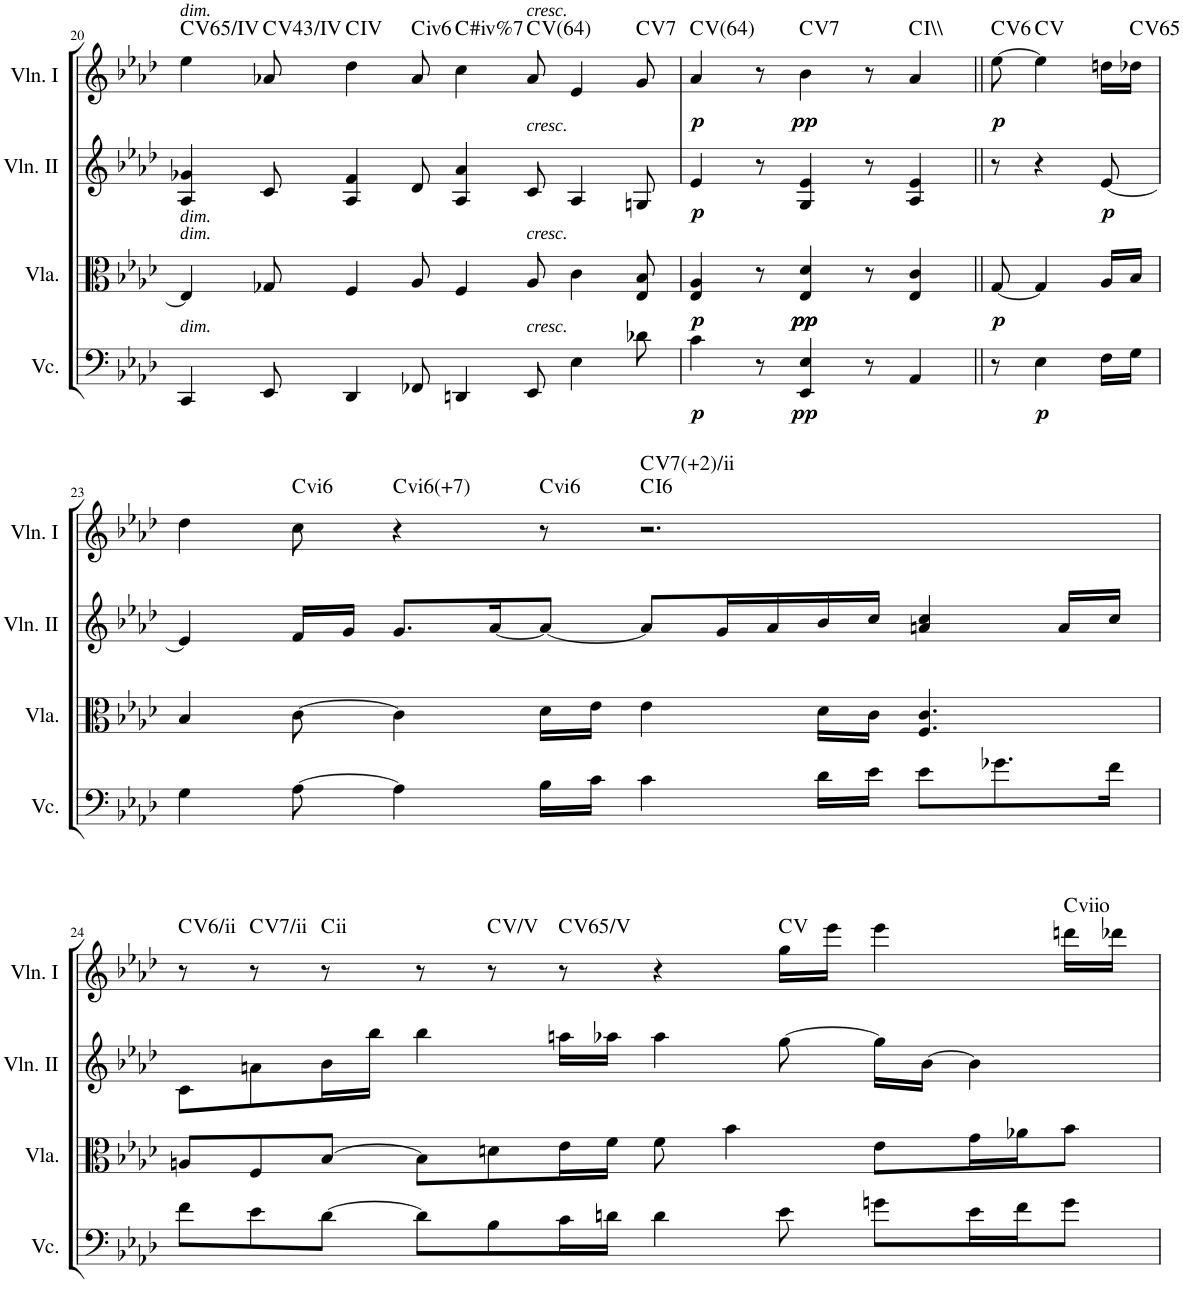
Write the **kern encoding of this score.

**kern	**dynam	**kern	**dynam	**kern	**dynam	**kern	**dynam	**harte
*part4	*part4	*part3	*part3	*part2	*part2	*part1	*part1	*part1
*staff4	*staff4	*staff3	*staff3	*staff2	*staff2	*staff1	*staff1	*
*I"Violoncello	*	*I"Viola	*	*I"Violin II	*	*I"Violin I	*	*
*I'Vc.	*	*I'Vla.	*	*I'Vln. II	*	*I'Vln. I	*	*
!!LO:PB:g=z
*clefF4	*	*clefC3	*	*clefG2	*	*clefG2	*	*
*k[b-e-a-d-]	*	*k[b-e-a-d-]	*	*k[b-e-a-d-]	*	*k[b-e-a-d-]	*	*
*A-:	*	*A-:	*	*A-:	*	*A-:	*	*
*M12/8	*	*M12/8	*	*M12/8	*	*M12/8	*	*
=20	=20	=20	=20	=20	=20	=20	=20	=20
!	!	!	!	!	!	!LO:TX:a:i:t=dim.	!	!
!	!	!LO:TX:a:i:t=dim.	!	!	!	!	!	!
!	!	!LO:TX:a:i:t=dim.	!	!	!	!	!	!
!LO:TX:a:i:t=dim.	!	!	!	!	!	!	!	!LO:H:kt=65/
4CC/	.	4E-/]	.	4A-/ 4g-X/	.	4ee-\	.	C:maj
!	!	!	!	!	!	!	!	!LO:H:kt=43/
8EE-/	.	8G-X/	.	8c/	.	8a-X/	.	C:maj
4DD-/	.	4F/	.	4A-/ 4f/	.	4dd-\	.	C:maj
!	!	!	!	!	!	!	!	!LO:H:kt=iv
8FF-X/	.	8A-/	.	8d-/	.	8a-/	.	.
!	!	!	!	!	!	!	!	!LO:H:kt=#iv%
4DDn/	.	4F/	.	4A-/ 4a-/	.	4cc\	.	.
!	!	!	!	!	!	!LO:TX:a:i:t=cresc.	!	!
!	!	!	!	!LO:TX:a:i:t=cresc.	!	!	!	!
!	!	!LO:TX:a:i:t=cresc.	!	!	!	!	!	!
!LO:TX:a:i:t=cresc.	!	!	!	!	!	!	!	!LO:H:kt=64
8EE-/	.	8A-/	.	8c/	.	8a-/	.	C:maj
4E-\	.	4c\	.	4A-/	.	4e-/	.	.
!	!	!	!	!	!	!	!	!LO:H:kt=7
8d-X\	.	8E-/ 8B-/	.	8Gn/	.	8g/	.	C:7
=21	=21	=21	=21	=21	=21	=21	=21	=21
!	!LO:DY:b	!	!LO:DY:b	!	!LO:DY:b	!	!LO:DY:b	!LO:H:kt=64
4c\	p	4E-/ 4A-/	p	4e-/	p	4a-/	p	C:maj
8r	.	8r	.	8r	.	8r	.	.
!	!LO:DY:b	!	!LO:DY:b	!	!	!	!	!
!	!	!	!LO:DY:n=1:b	!	!	!	!LO:DY:b	!LO:H:kt=7
4EE-/ 4E-/	pp	4E-/ 4d-/	pp pp	4G/ 4e-/	.	4b-\	pp	C:7
8r	.	8r	.	8r	.	8r	.	.
4AA-/	.	4E-/ 4c/	.	4A-/ 4e-/	.	4a-/	.	C:maj
=22||	=22||	=22||	=22||	=22||	=22||	=22||	=22||	=22||
!	!	!	!LO:DY:b	!	!	!	!LO:DY:b	!LO:H:kt=6
8r	.	[8G/	p	8r	.	[8ee-\	p	C:maj6
!	!LO:DY:b	!	!	!	!	!	!	!
4E-\	p	4G/]	.	4r	.	4ee-\]	.	C:maj
!	!	!	!	!	!LO:DY:b	!	!	!
16F\LL	.	16A-/LL	.	[8e-/	p	16ddn\LL	.	.
!	!	!	!	!	!	!	!	!LO:H:kt=65
16G\JJ	.	16B-/JJ	.	.	.	16dd-X\JJ	.	C:maj
!!LO:LB:g=z
=23	=23	=23	=23	=23	=23	=23	=23	=23
4G\	.	4B-/	.	4e-/]	.	4dd-\	.	.
!	!	!	!	!	!	!	!	!LO:H:kt=vi
[8A-\	.	[8c\	.	16f/LL	.	8cc\	.	.
.	.	.	.	16g/JJ	.	.	.	.
!	!	!	!	!	!	!	!	!LO:H:kt=vi
4A-\]	.	4c\]	.	8.g/L	.	4r	.	.
.	.	.	.	[16a-/K	.	.	.	.
!	!	!	!	!	!	!	!	!LO:H:kt=vi
16B-\LL	.	16d-\LL	.	8a-/J_	.	8r	.	.
16c\JJ	.	16e-\JJ	.	.	.	.	.	.
!	!	!	!	!	!	!	!	!LO:H:n=1:kt=6
!	!	!	!	!	!	!	!	!LO:H:n=2:kt=7
4c\	.	4e-\	.	8a-/L]	.	2.r	.	C:maj6 C:7(#2)
.	.	.	.	16g/L	.	.	.	.
.	.	.	.	16a-/	.	.	.	.
16d-\LL	.	16d-\LL	.	16b-/	.	.	.	.
16e-\JJ	.	16c\JJ	.	16cc/JJ	.	.	.	.
8e-\L	.	4.F/ 4.c/	.	4an/ 4cc/	.	.	.	.
8.g-X\	.	.	.	.	.	.	.	.
.	.	.	.	16a/LL	.	.	.	.
16f\Jk	.	.	.	16cc/JJ	.	.	.	.
!!LO:LB:g=z
=24	=24	=24	=24	=24	=24	=24	=24	=24
!	!	!	!	!	!	!	!	!LO:H:kt=6/
8f\L	.	8An/L	.	8c\L	.	8r	.	C:maj
!	!	!	!	!	!	!	!	!LO:H:kt=7/
8e-\	.	8F/	.	8an\	.	8r	.	C:maj
!	!	!	!	!	!	!	!	!LO:H:kt=ii
[8d-\J	.	[8B-/J	.	16b-\L	.	8r	.	.
.	.	.	.	16bb-\JJ	.	.	.	.
8d-\L]	.	8B-\L]	.	4bb-\	.	8r	.	.
8B-\	.	8dn\	.	.	.	8r	.	C:maj
!	!	!	!	!	!	!	!	!LO:H:kt=V
16c\L	.	16e-\L	.	16aan\LL	.	8r	.	.
16dn\JJ	.	16f\JJ	.	16aa-X\JJ	.	.	.	.
4d\	.	8f\	.	4aa-\	.	4r	.	.
.	.	4b-\	.	.	.	.	.	.
8e-\	.	.	.	[8gg\	.	16gg\LL	.	C:maj
.	.	.	.	.	.	16eee-\JJ	.	.
8gn\L	.	8e-\L	.	16gg\LL]	.	4eee-\	.	.
.	.	.	.	[16b-\JJ	.	.	.	.
16e-\L	.	16g\L	.	4b-\]	.	.	.	.
16f\J	.	16a-X\J	.	.	.	.	.	.
!	!	!	!	!	!	!	!	!LO:H:kt=viio
8g\J	.	8b-\J	.	.	.	16dddn\LL	.	.
.	.	.	.	.	.	16ddd-X\JJ	.	.
=	=	=	=	=	=	=	=	=
*-	*-	*-	*-	*-	*-	*-	*-	*-
